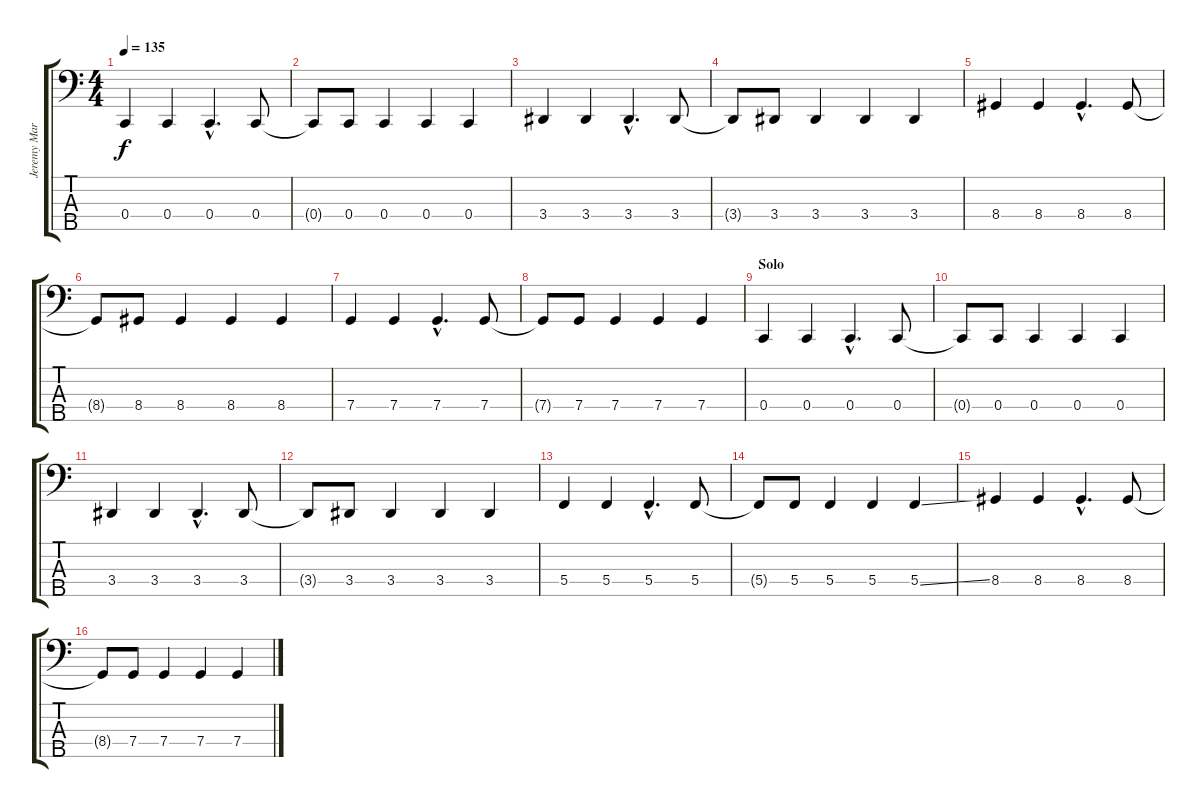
\track ("Jeremy Marshall (Volume Effect)" "Jeremy Mar") {instrument electricbasspick}
\staff {score tabs}
\tuning (Eb2 Bb1 F1 C1 G0) {hide}
\ts (4 4)
\tempo 135
\clef f4
\ks c
0.4.4{dy f} 0.4.4 0.4{hac}.4{d} 0.4.8 |
0.4{t}.8 0.4.8 0.4.4 0.4.4 0.4.4 |
3.4.4 3.4.4 3.4{hac}.4{d} 3.4.8 |
3.4{t}.8 3.4.8 3.4.4 3.4.4 3.4.4 |
8.4.4 8.4.4 8.4{hac}.4{d} 8.4.8 |
8.4{t}.8 8.4.8 8.4.4 8.4.4 8.4.4 |
7.4.4 7.4.4 7.4{hac}.4{d} 7.4.8 |
7.4{t}.8 7.4.8 7.4.4 7.4.4 7.4.4 |
\section ("" "Solo")
0.4.4 0.4.4 0.4{hac}.4{d} 0.4.8 |
0.4{t}.8 0.4.8 0.4.4 0.4.4 0.4.4 |
3.4.4 3.4.4 3.4{hac}.4{d} 3.4.8 |
3.4{t}.8 3.4.8 3.4.4 3.4.4 3.4.4 |
5.4.4 5.4.4 5.4{hac}.4{d} 5.4.8 |
5.4{t}.8 5.4.8 5.4.4 5.4.4 5.4{ss}.4 |
8.4.4 8.4.4 8.4{hac}.4{d} 8.4.8 |
8.4{t}.8 7.4.8 7.4.4 7.4.4 7.4.4
